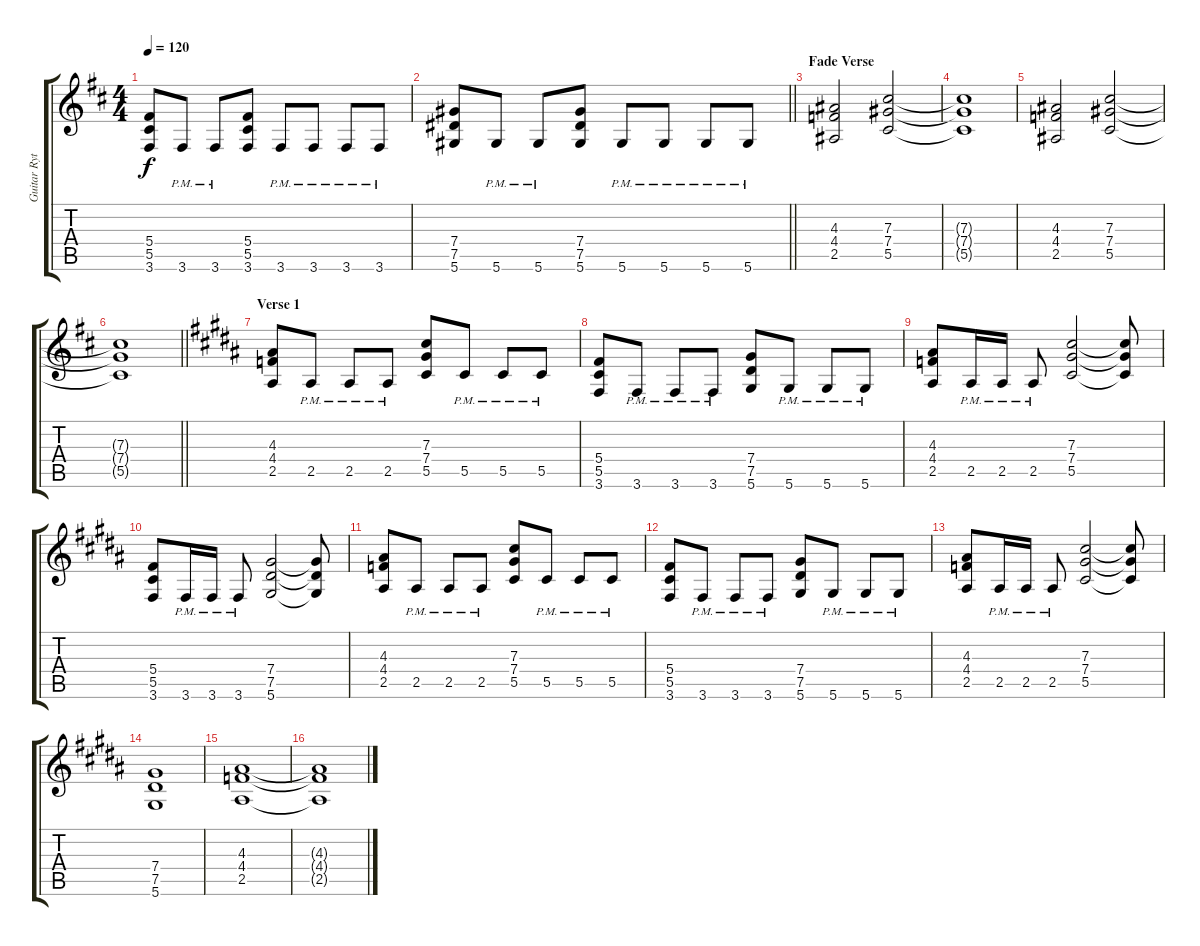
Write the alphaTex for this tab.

\track ("Guitar Rythm 1" "Guitar Ryt") {instrument distortionguitar}
\staff {score tabs}
\tuning (Eb4 Bb3 Gb3 Db3 Ab2 Eb2) {hide}
\ts (4 4)
\tempo 120
\clef g2
\ks d
(5.4 5.5 3.6).8{dy f} 3.6{pm}.8 3.6{pm}.8 (5.4 5.5 3.6).8 3.6{pm}.8 3.6{pm}.8 3.6{pm}.8 3.6{pm}.8 |
\barLineRight lightlight
(7.4 7.5 5.6).8 5.6{pm}.8 5.6{pm}.8 (7.4 7.5 5.6).8 5.6{pm}.8 5.6{pm}.8 5.6{pm}.8 5.6{pm}.8 |
\section ("" "Fade Verse")
(4.3 4.4 2.5).2 (7.3 7.4 5.5).2 |
(7.3{t} 7.4{t} 5.5{t}).1 |
(4.3 4.4 2.5).2 (7.3 7.4 5.5).2 |
\barLineRight lightlight
(7.3{t} 7.4{t} 5.5{t}).1 |
\section ("" "Verse 1")
\ks b
(4.3 4.4 2.5).8 2.5{pm}.8 2.5{pm}.8 2.5{pm}.8 (7.3 7.4 5.5).8 5.5{pm}.8 5.5{pm}.8 5.5{pm}.8 |
(5.4 5.5 3.6).8 3.6{pm}.8 3.6{pm}.8 3.6{pm}.8 (7.4 7.5 5.6).8 5.6{pm}.8 5.6{pm}.8 5.6{pm}.8 |
(4.3 4.4 2.5).8 2.5{pm}.16 2.5{pm}.16 2.5{pm}.8 (7.3 7.4 5.5).2 (7.3{t} 7.4{t} 5.5{t}).8 |
(5.4 5.5 3.6).8 3.6{pm}.16 3.6{pm}.16 3.6{pm}.8 (7.4 7.5 5.6).2 (7.4{t} 7.5{t} 5.6{t}).8 |
(4.3 4.4 2.5).8 2.5{pm}.8 2.5{pm}.8 2.5{pm}.8 (7.3 7.4 5.5).8 5.5{pm}.8 5.5{pm}.8 5.5{pm}.8 |
(5.4 5.5 3.6).8 3.6{pm}.8 3.6{pm}.8 3.6{pm}.8 (7.4 7.5 5.6).8 5.6{pm}.8 5.6{pm}.8 5.6{pm}.8 |
(4.3 4.4 2.5).8 2.5{pm}.16 2.5{pm}.16 2.5{pm}.8 (7.3 7.4 5.5).2 (7.3{t} 7.4{t} 5.5{t}).8 |
(7.4 7.5 5.6).1 |
(4.3 4.4 2.5).1 |
(4.3{t} 4.4{t} 2.5{t}).1
